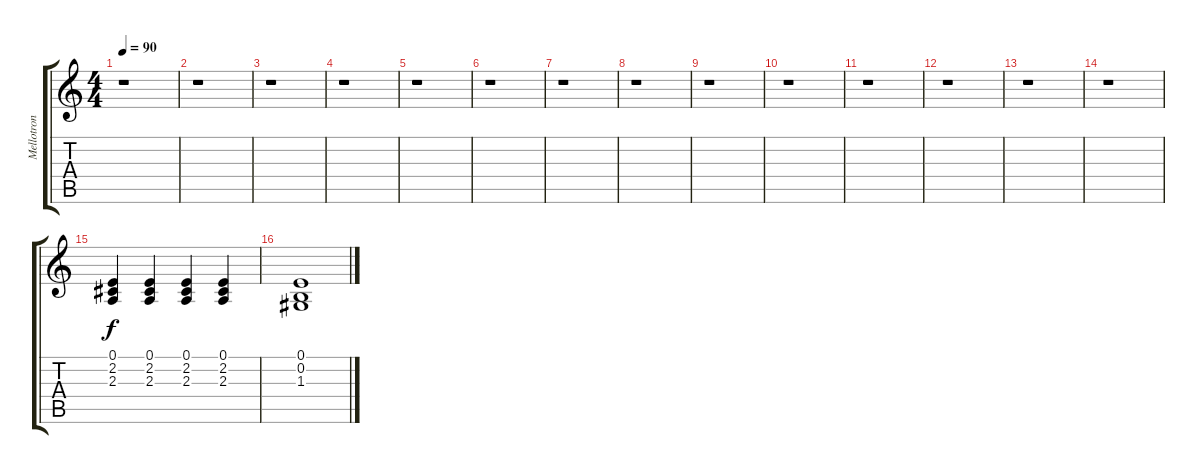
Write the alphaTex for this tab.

\track ("Mellotron" "Mellotron") {instrument reedorgan}
\staff {score tabs}
\tuning (E4 B3 G3 D3 A2 E2) {hide}
\ts (4 4)
\tempo 90
\clef g2
\ks c
r.1{dy f} |
r.1 |
r.1 |
r.1 |
r.1 |
r.1 |
r.1 |
r.1 |
r.1 |
r.1 |
r.1 |
r.1 |
r.1 |
r.1 |
(0.1 2.2 2.3).4 (0.1 2.2 2.3).4 (0.1 2.2 2.3).4 (0.1 2.2 2.3).4 |
(0.1 0.2 1.3).1
